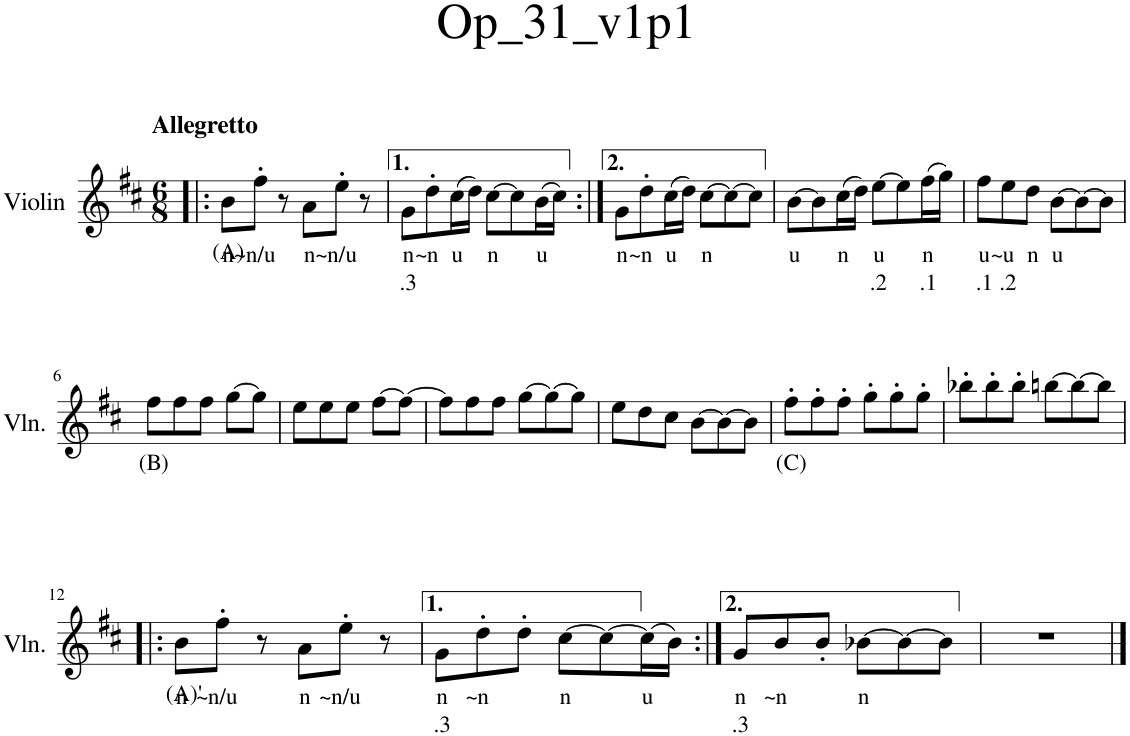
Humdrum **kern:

**kern	**text	**text
*part1	*part1	*part1
*staff1	*staff1	*staff1
*I"Violin	*	*
*I'Vln.	*	*
*clefG2	*	*
*k[f#c#]	*	*
*M6/8	*	*
=1!|:	=1!|:	=1!|:
!LO:TX:a:B:t=Allegretto	!	!
!	!LO:LY:b	!LO:LY:b
8b\L	n	(A)
!	!LO:LY:b	!
8ff#'\J	~n/u	.
8r	.	.
!	!LO:LY:b	!
8a\L	n	.
!	!LO:LY:b	!
8ee'\J	~n/u	.
8r	.	.
=2	=2	=2
!	!LO:LY:b	!LO:LY:b
8g\L	n	.3
!	!LO:LY:b	!
8dd'\	~n	.
!	!LO:LY:b	!
(16cc#\L	u	.
16dd\JJ)	.	.
!	!LO:LY:b	!
[8cc#\L	n	.
8cc#\]	.	.
!	!LO:LY:b	!
(16b\L	u	.
16cc#\JJ)	.	.
=3:|!	=3:|!	=3:|!
!	!LO:LY:b	!
8g\L	n	.
!	!LO:LY:b	!
8dd'\	~n	.
!	!LO:LY:b	!
(16cc#\L	u	.
16dd\JJ)	.	.
!	!LO:LY:b	!
[8cc#\L	n	.
8cc#\_	.	.
8cc#\J]	.	.
=4	=4	=4
!	!LO:LY:b	!
[8b\L	u	.
8b\]	.	.
!	!LO:LY:b	!
(16cc#\L	n	.
16dd\JJ)	.	.
!	!LO:LY:b	!LO:LY:b
[8ee\L	u	.2
8ee\]	.	.
!	!LO:LY:b	!LO:LY:b
(16ff#\L	n	.1
16gg\JJ)	.	.
=5	=5	=5
!	!LO:LY:b	!LO:LY:b
8ff#\L	u	.1
!	!LO:LY:b	!LO:LY:b
8ee\	~u	.2
!	!LO:LY:b	!
8dd\J	n	.
!	!LO:LY:b	!
[8b\L	u	.
8b\_	.	.
8b\J]	.	.
!!LO:LB:g=z
=6	=6	=6
!	!LO:LY:b	!
8ff#\L	(B)	.
8ff#\	.	.
8ff#\J	.	.
[8gg\L	.	.
8gg\J]	.	.
=7	=7	=7
8ee\L	.	.
8ee\	.	.
8ee\J	.	.
[8ff#\L	.	.
8ff#\J_	.	.
=8	=8	=8
8ff#\L]	.	.
8ff#\	.	.
8ff#\J	.	.
[8gg\L	.	.
8gg\_	.	.
8gg\J]	.	.
=9	=9	=9
8ee\L	.	.
8dd\	.	.
8cc#\J	.	.
[8b\L	.	.
8b\_	.	.
8b\J]	.	.
=10	=10	=10
!	!LO:LY:b	!
8ff#'\L	(C)	.
8ff#'\	.	.
8ff#'\J	.	.
8gg'\L	.	.
8gg'\	.	.
8gg'\J	.	.
=11	=11	=11
8bb-X'\L	.	.
8bb-'\	.	.
8bb-'\J	.	.
[8bbn\L	.	.
8bb\_	.	.
8bb\J]	.	.
!!LO:LB:g=z
=12!|:	=12!|:	=12!|:
!	!LO:LY:b	!LO:LY:b
8b\L	n	(A)'
!	!LO:LY:b	!
8ff#'\J	~n/u	.
8r	.	.
!	!LO:LY:b	!
8a\L	n	.
!	!LO:LY:b	!
8ee'\J	~n/u	.
8r	.	.
=13	=13	=13
!	!LO:LY:b	!LO:LY:b
8g\L	n	.3
!	!LO:LY:b	!
8dd'\	~n	.
8dd'\J	.	.
!	!LO:LY:b	!
[8cc#\L	n	.
8cc#\_	.	.
!	!LO:LY:b	!
(16cc#\L]	u	.
16b\JJ)	.	.
=14:|!	=14:|!	=14:|!
!	!LO:LY:b	!LO:LY:b
8g/L	n	.3
!	!LO:LY:b	!
8b/	~n	.
8b'/J	.	.
!	!LO:LY:b	!
[8b-X\L	n	.
8b-\_	.	.
8b-\J]	.	.
=15	=15	=15
2.r	.	.
==	==	==
*-	*-	*-
